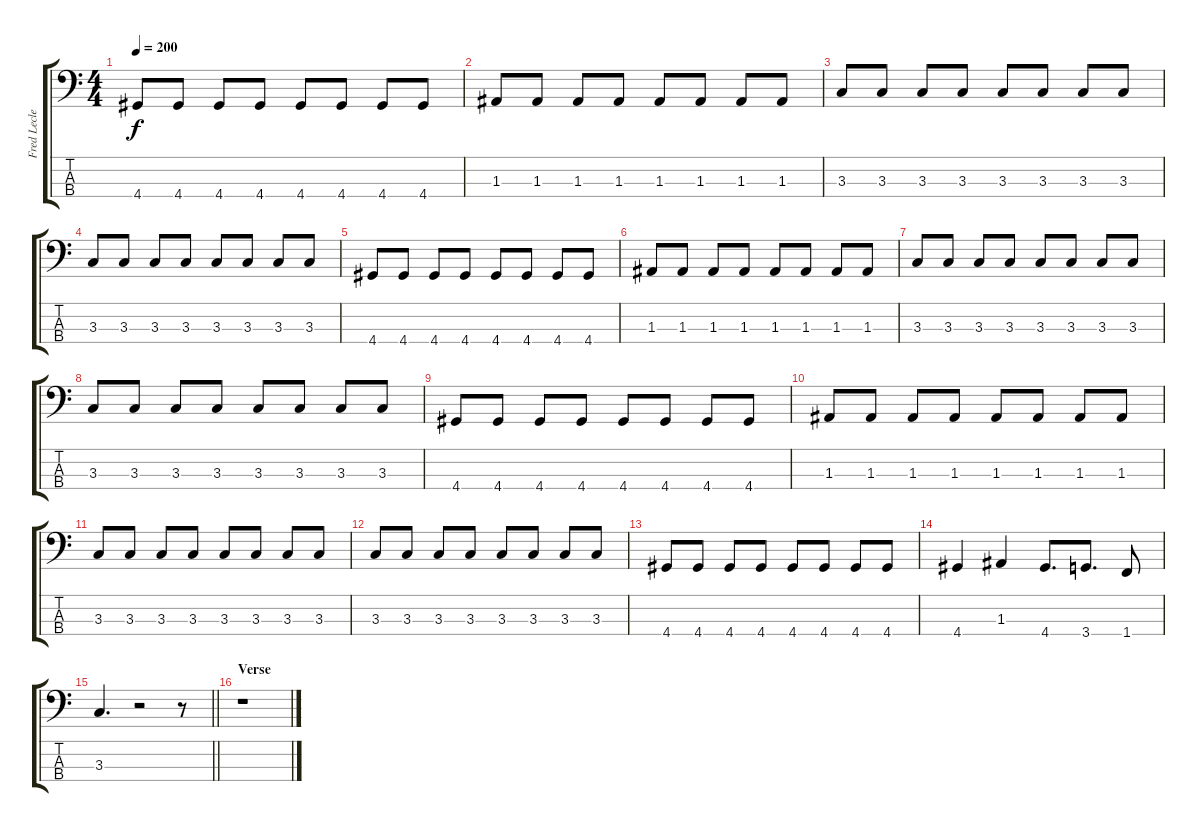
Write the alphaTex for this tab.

\track ("Fred Leclercq" "Fred Lecle") {instrument electricbassfinger}
\staff {score tabs}
\tuning (G2 D2 A1 E1) {hide}
\ts (4 4)
\tempo 200
\clef f4
\ks aminor
4.4.8{dy f} 4.4.8 4.4.8 4.4.8 4.4.8 4.4.8 4.4.8 4.4.8 |
1.3.8 1.3.8 1.3.8 1.3.8 1.3.8 1.3.8 1.3.8 1.3.8 |
3.3.8 3.3.8 3.3.8 3.3.8 3.3.8 3.3.8 3.3.8 3.3.8 |
3.3.8 3.3.8 3.3.8 3.3.8 3.3.8 3.3.8 3.3.8 3.3.8 |
4.4.8 4.4.8 4.4.8 4.4.8 4.4.8 4.4.8 4.4.8 4.4.8 |
1.3.8 1.3.8 1.3.8 1.3.8 1.3.8 1.3.8 1.3.8 1.3.8 |
3.3.8 3.3.8 3.3.8 3.3.8 3.3.8 3.3.8 3.3.8 3.3.8 |
3.3.8 3.3.8 3.3.8 3.3.8 3.3.8 3.3.8 3.3.8 3.3.8 |
4.4.8 4.4.8 4.4.8 4.4.8 4.4.8 4.4.8 4.4.8 4.4.8 |
1.3.8 1.3.8 1.3.8 1.3.8 1.3.8 1.3.8 1.3.8 1.3.8 |
3.3.8 3.3.8 3.3.8 3.3.8 3.3.8 3.3.8 3.3.8 3.3.8 |
3.3.8 3.3.8 3.3.8 3.3.8 3.3.8 3.3.8 3.3.8 3.3.8 |
4.4.8 4.4.8 4.4.8 4.4.8 4.4.8 4.4.8 4.4.8 4.4.8 |
4.4.4 1.3.4 4.4.8{d} 3.4.8{d} 1.4.8 |
\barLineRight lightlight
3.3.4{d} r.2 r.8 |
\section ("" "Verse")
r.1
